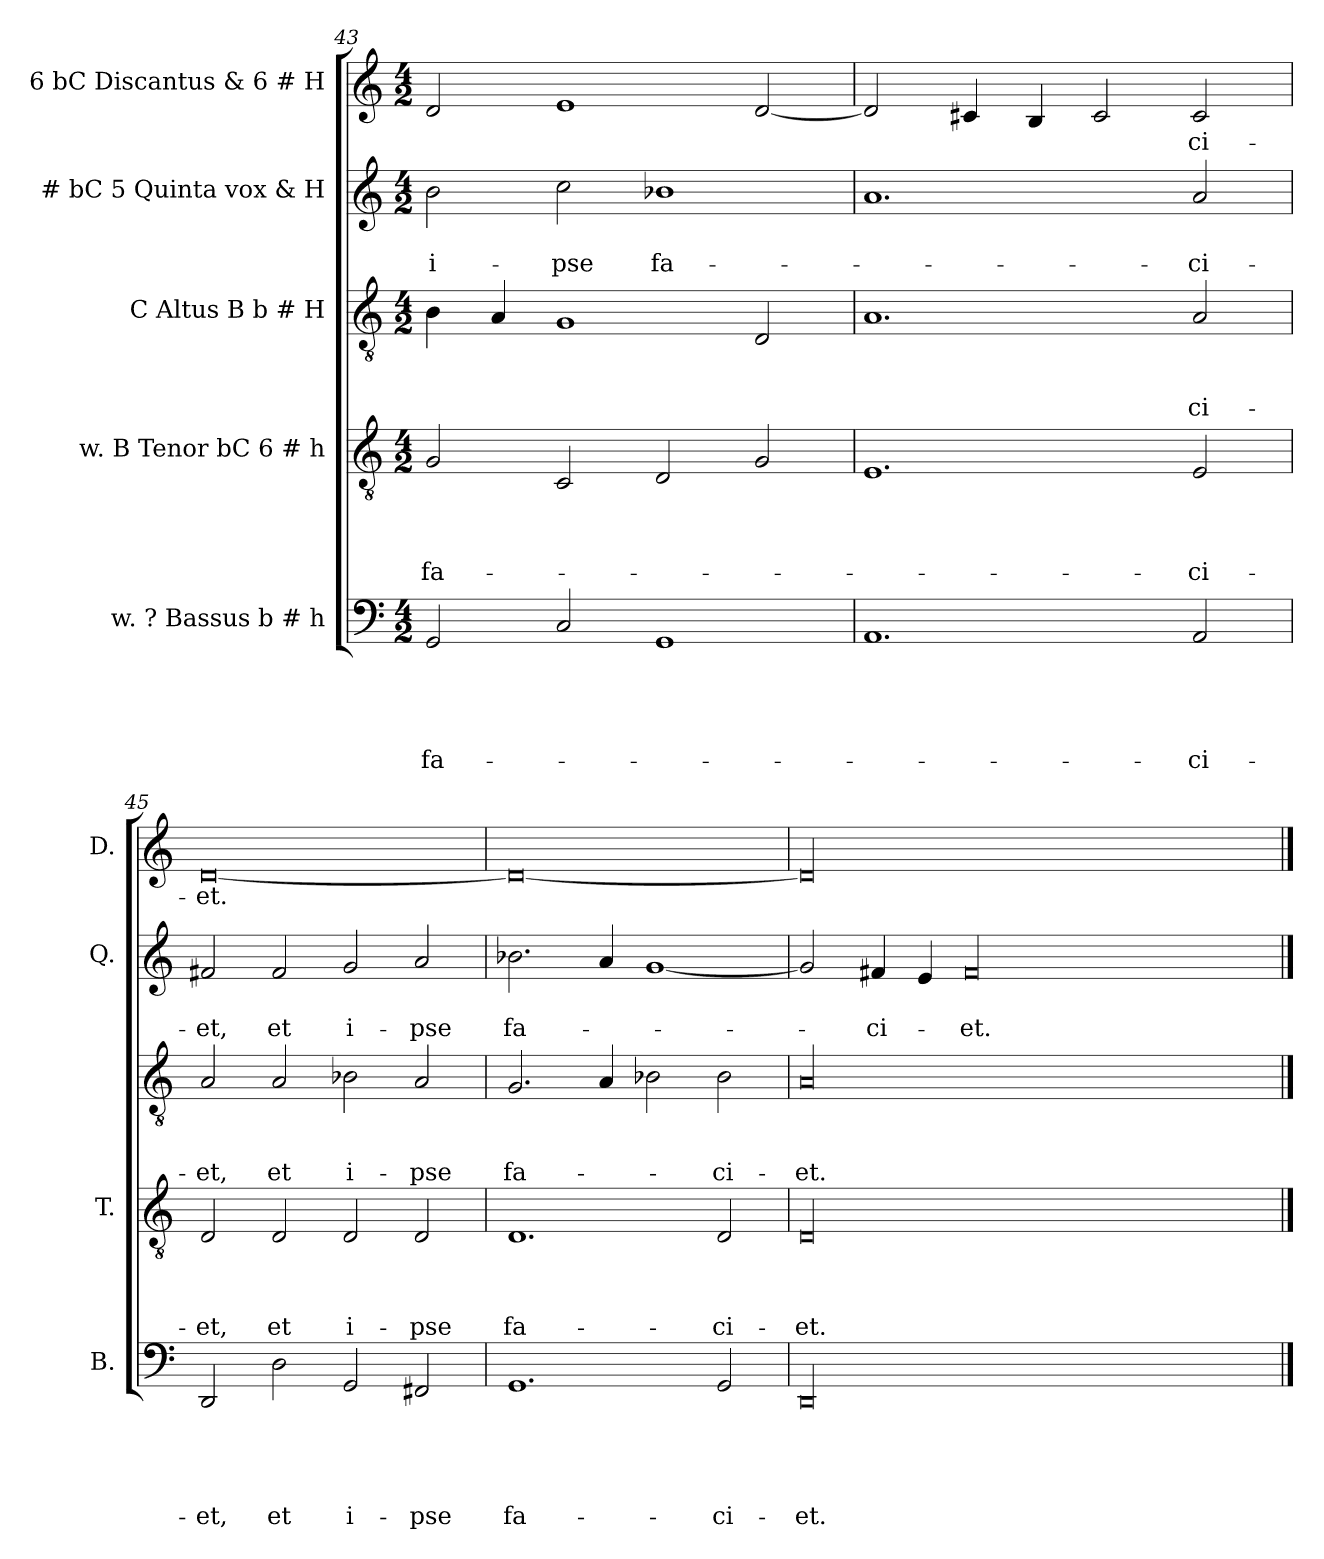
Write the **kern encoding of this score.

**kern	**text	**text	**text	**text	**text	**kern	**text	**text	**text	**text	**kern	**text	**text	**text	**kern	**text	**text	**kern	**text
*part5	*part5	*part5	*part5	*part5	*part5	*part4	*part4	*part4	*part4	*part4	*part3	*part3	*part3	*part3	*part2	*part2	*part2	*part1	*part1
*staff5	*staff5	*staff5	*staff5	*staff5	*staff5	*staff4	*staff4	*staff4	*staff4	*staff4	*staff3	*staff3	*staff3	*staff3	*staff2	*staff2	*staff2	*staff1	*staff1
*I"w. ? Bassus b # h	*	*	*	*	*	*I"w. B Tenor bC 6 # h	*	*	*	*	*I"C Altus B b # H	*	*	*	*I"# bC 5 Quinta vox & H	*	*	*I"6 bC Discantus & 6 # H	*
*I'B.	*	*	*	*	*	*I'T.	*	*	*	*	*	*	*	*	*I'Q.	*	*	*I'D.	*
!!LO:LB:g=z
*clefF4	*	*	*	*	*	*clefGv2	*	*	*	*	*clefGv2	*	*	*	*clefG2	*	*	*clefG2	*
*k[]	*	*	*	*	*	*k[]	*	*	*	*	*k[]	*	*	*	*k[]	*	*	*k[]	*
*C:	*	*	*	*	*	*C:	*	*	*	*	*C:	*	*	*	*C:	*	*	*C:	*
*M4/2	*	*	*	*	*	*M4/2	*	*	*	*	*M4/2	*	*	*	*M4/2	*	*	*M4/2	*
=43	=43	=43	=43	=43	=43	=43	=43	=43	=43	=43	=43	=43	=43	=43	=43	=43	=43	=43	=43
!	!	!	!	!	!LO:LY:b	!	!	!	!	!LO:LY:b	!	!	!	!	!	!	!LO:LY:b	!	!
2GG/	.	.	.	.	fa-	2G/	.	.	.	fa-	4B\	.	.	.	2b\	.	i-	2d/	.
.	.	.	.	.	.	.	.	.	.	.	4A/	.	.	.	.	.	.	.	.
!	!	!	!	!	!	!	!	!	!	!	!	!	!	!	!	!	!LO:LY:b	!	!
2C/	.	.	.	.	.	2C/	.	.	.	.	1G	.	.	.	2cc\	.	-pse	1e	.
!	!	!	!	!	!	!	!	!	!	!	!	!	!	!	!	!	!LO:LY:b	!	!
1GG	.	.	.	.	.	2D/	.	.	.	.	.	.	.	.	1b-X	.	fa-	.	.
.	.	.	.	.	.	2G/	.	.	.	.	2D/	.	.	.	.	.	.	[<2d/	.
=44	=44	=44	=44	=44	=44	=44	=44	=44	=44	=44	=44	=44	=44	=44	=44	=44	=44	=44	=44
1.AA	.	.	.	.	.	1.E	.	.	.	.	1.A	.	.	.	1.a	.	.	2d/]	.
.	.	.	.	.	.	.	.	.	.	.	.	.	.	.	.	.	.	4c#X/	.
.	.	.	.	.	.	.	.	.	.	.	.	.	.	.	.	.	.	4B/	.
.	.	.	.	.	.	.	.	.	.	.	.	.	.	.	.	.	.	2c#/	.
!	!	!	!	!	!LO:LY:b	!	!	!	!	!LO:LY:b	!	!	!	!LO:LY:b	!	!	!LO:LY:b	!	!LO:LY:b
2AA/	.	.	.	.	-ci-	2E/	.	.	.	-ci-	2A/	.	.	-ci-	2a/	.	-ci-	2c#/	-ci-
=45	=45	=45	=45	=45	=45	=45	=45	=45	=45	=45	=45	=45	=45	=45	=45	=45	=45	=45	=45
!	!	!	!	!	!LO:LY:b	!	!	!	!	!LO:LY:b	!	!	!	!LO:LY:b	!	!	!LO:LY:b	!	!LO:LY:b
2DD/	.	.	.	.	-et,	2D/	.	.	.	-et,	2A/	.	.	-et,	2f#X/	.	-et,	[<0d	-et.
!	!	!	!	!	!LO:LY:b	!	!	!	!	!LO:LY:b	!	!	!	!LO:LY:b	!	!	!LO:LY:b	!	!
2D\	.	.	.	.	et	2D/	.	.	.	et	2A/	.	.	et	2f#/	.	et	.	.
!	!	!	!	!	!LO:LY:b	!	!	!	!	!LO:LY:b	!	!	!	!LO:LY:b	!	!	!LO:LY:b	!	!
2GG/	.	.	.	.	i-	2D/	.	.	.	i-	2B-X\	.	.	i-	2g/	.	i-	.	.
!	!	!	!	!	!LO:LY:b	!	!	!	!	!LO:LY:b	!	!	!	!LO:LY:b	!	!	!LO:LY:b	!	!
2FF#X/	.	.	.	.	-pse	2D/	.	.	.	-pse	2A/	.	.	-pse	2a/	.	-pse	.	.
=46	=46	=46	=46	=46	=46	=46	=46	=46	=46	=46	=46	=46	=46	=46	=46	=46	=46	=46	=46
!	!	!	!	!	!LO:LY:b	!	!	!	!	!LO:LY:b	!	!	!	!LO:LY:b	!	!	!LO:LY:b	!	!
1.GG	.	.	.	.	fa-	1.D	.	.	.	fa-	2.G/	.	.	fa-	2.b-X\	.	fa-	0d_	.
.	.	.	.	.	.	.	.	.	.	.	4A/	.	.	.	4a/	.	.	.	.
.	.	.	.	.	.	.	.	.	.	.	2B-X\	.	.	.	[<1g	.	.	.	.
!	!	!	!	!	!LO:LY:b	!	!	!	!	!LO:LY:b	!	!	!	!LO:LY:b	!	!	!	!	!
2GG/	.	.	.	.	-ci-	2D/	.	.	.	-ci-	2B-\	.	.	-ci-	.	.	.	.	.
=47	=47	=47	=47	=47	=47	=47	=47	=47	=47	=47	=47	=47	=47	=47	=47	=47	=47	=47	=47
!	!	!	!	!	!LO:LY:b	!	!	!	!	!LO:LY:b	!	!	!	!LO:LY:b	!	!	!	!	!
00DD	.	.	.	.	-et.	00D	.	.	.	-et.	00A	.	.	-et.	2g/]	.	.	00d]	.
!	!	!	!	!	!	!	!	!	!	!	!	!	!	!	!	!	!LO:LY:b	!	!
.	.	.	.	.	.	.	.	.	.	.	.	.	.	.	4f#X/	.	-ci-	.	.
.	.	.	.	.	.	.	.	.	.	.	.	.	.	.	4e/	.	.	.	.
!	!	!	!	!	!	!	!	!	!	!	!	!	!	!	!	!	!LO:LY:b	!	!
.	.	.	.	.	.	.	.	.	.	.	.	.	.	.	00f#	.	-et.	.	.
1ryy	.	.	.	.	.	1ryy	.	.	.	.	1ryy	.	.	.	.	.	.	1ryy	.
==	==	==	==	==	==	==	==	==	==	==	==	==	==	==	==	==	==	==	==
*-	*-	*-	*-	*-	*-	*-	*-	*-	*-	*-	*-	*-	*-	*-	*-	*-	*-	*-	*-
